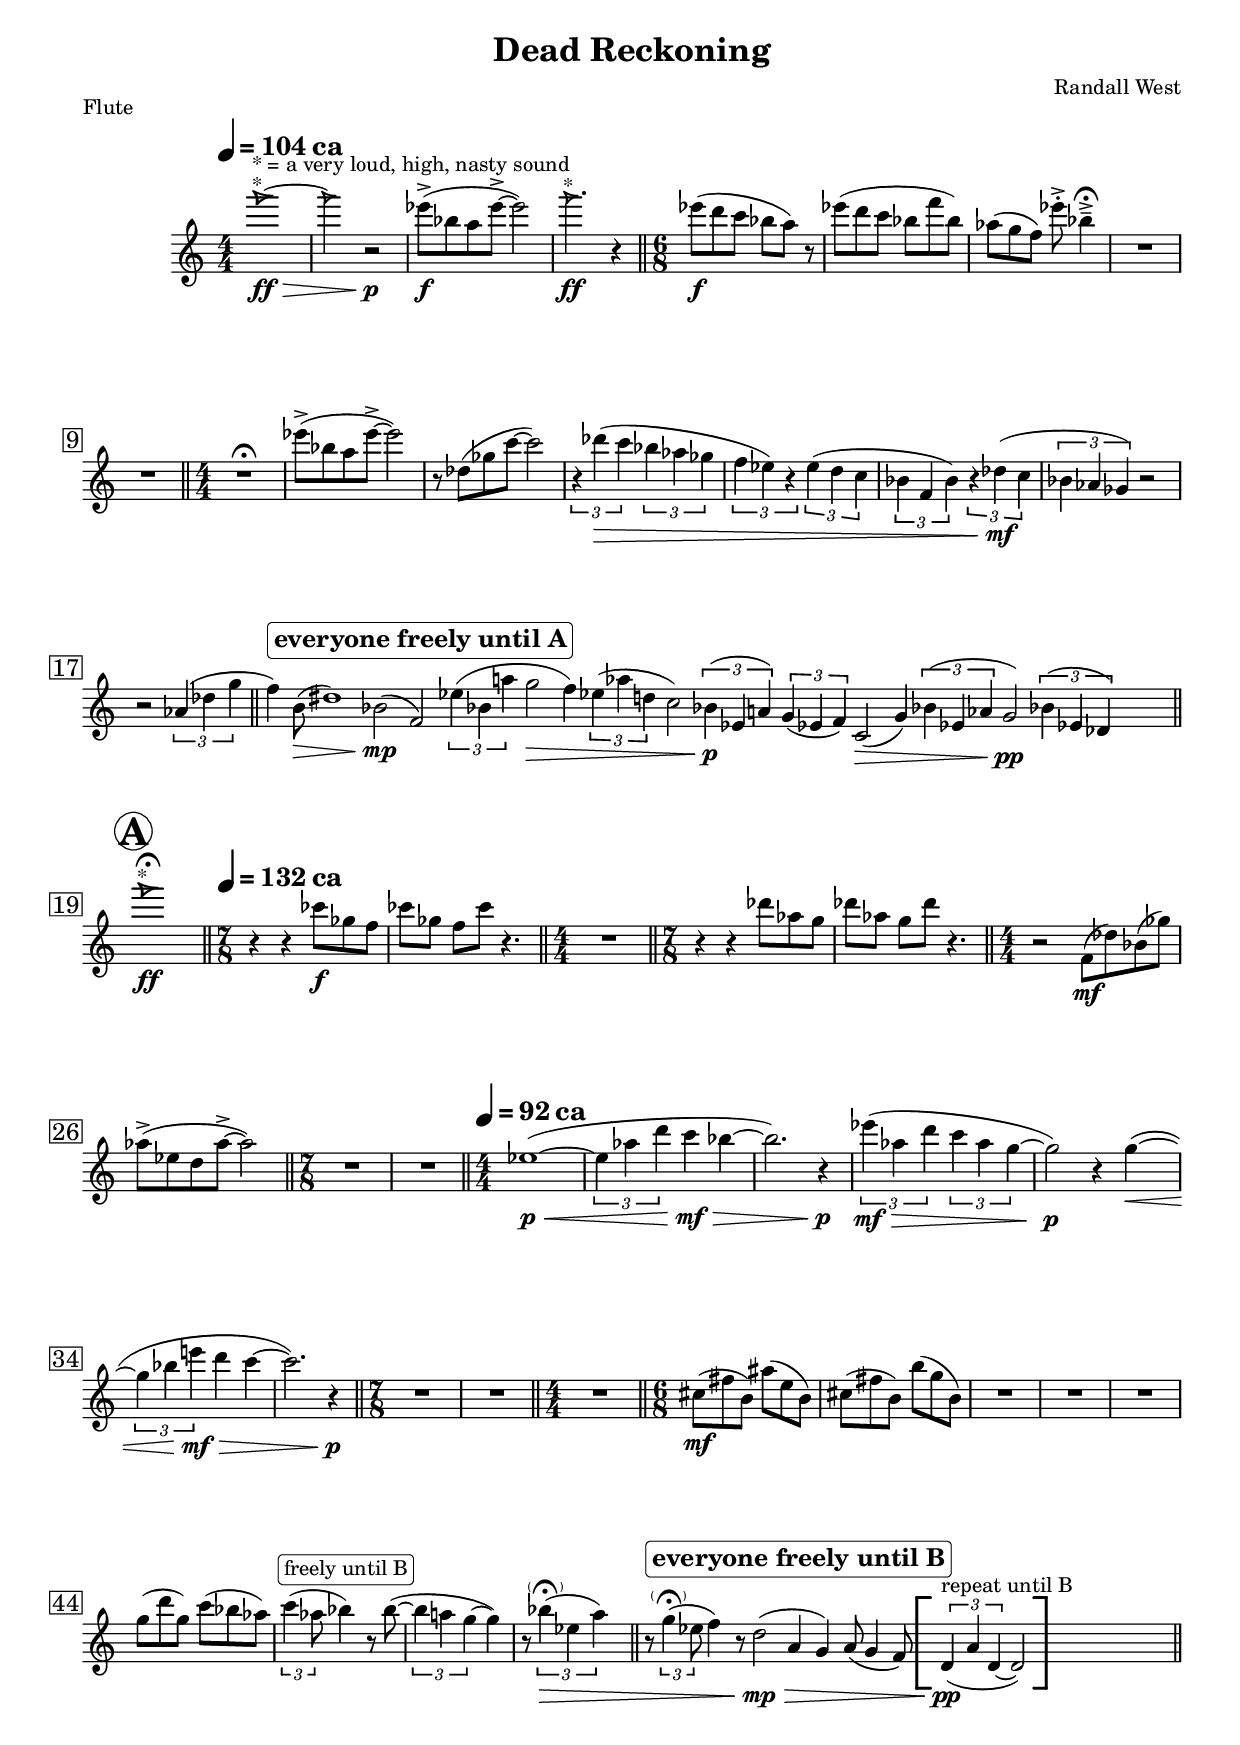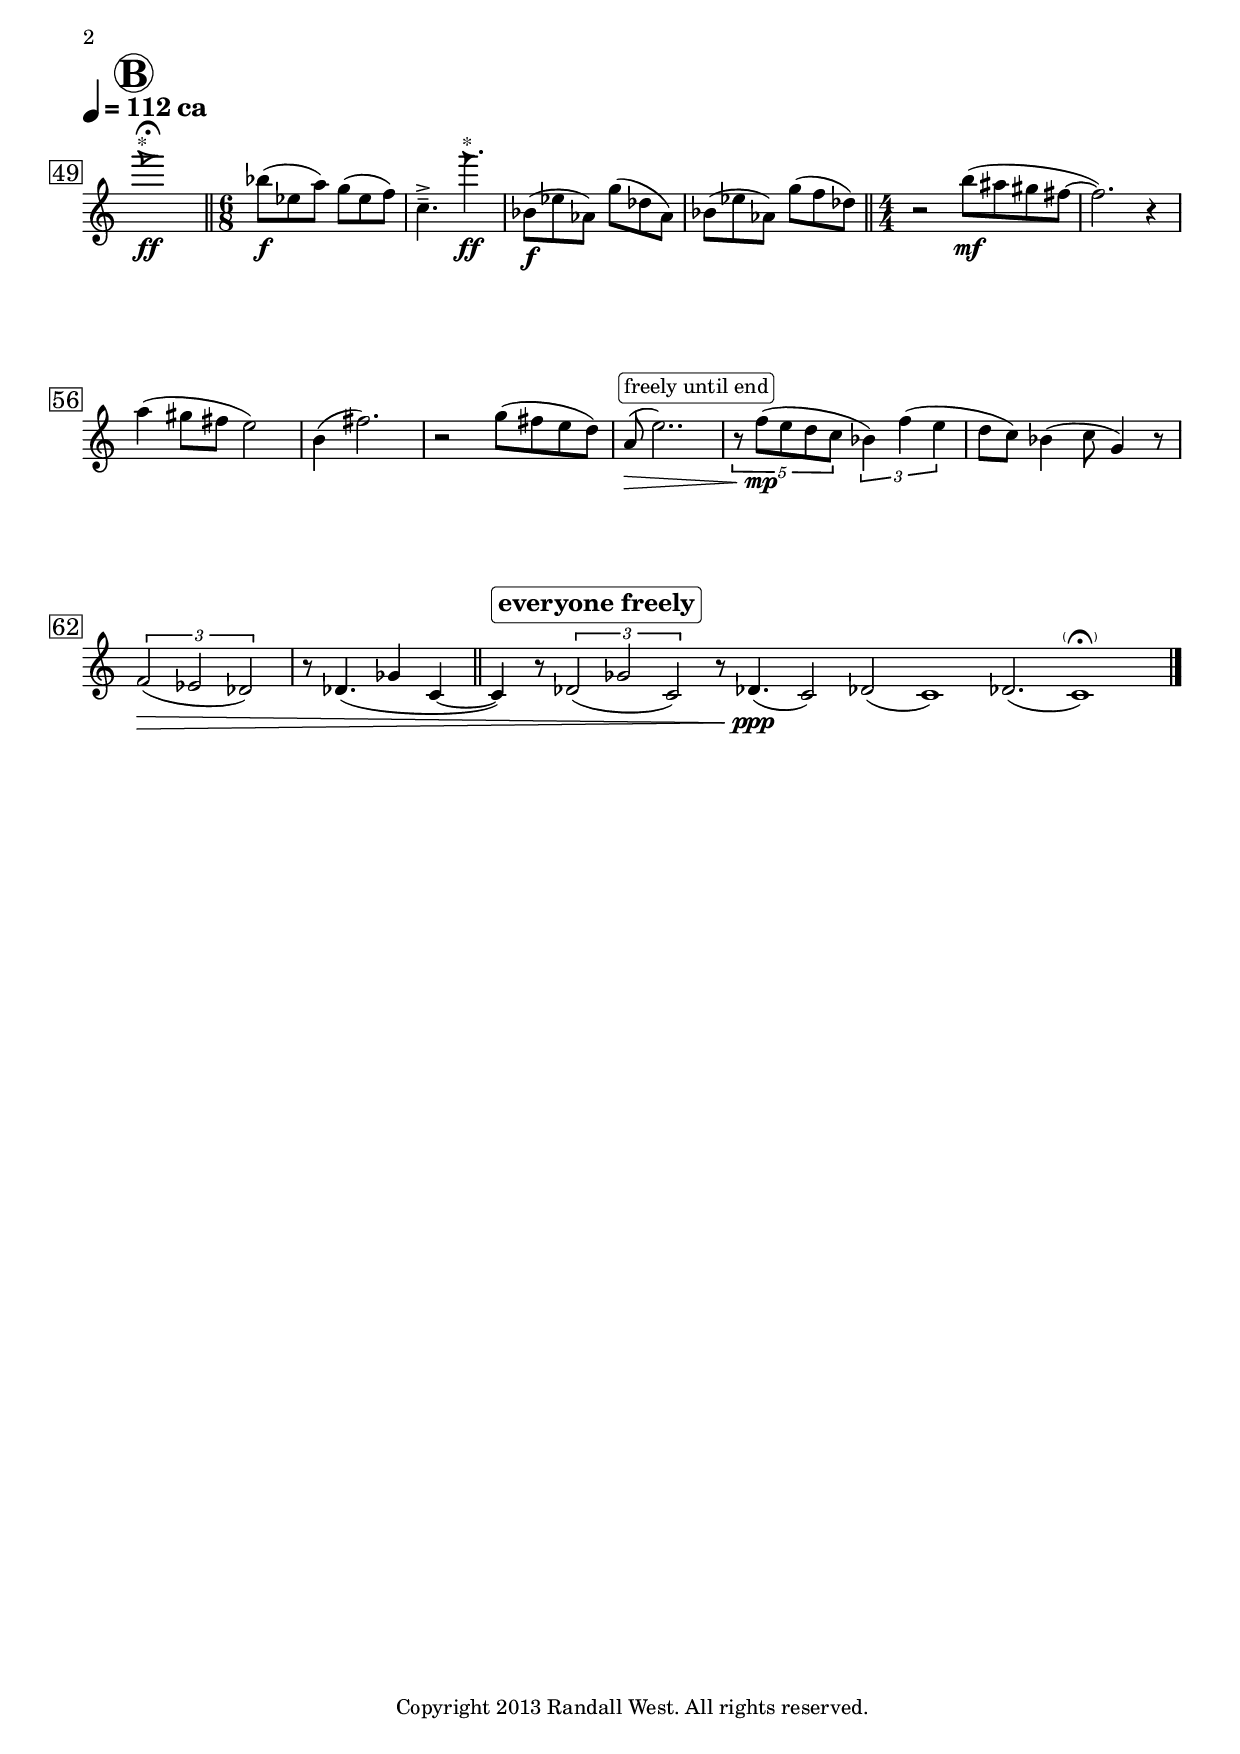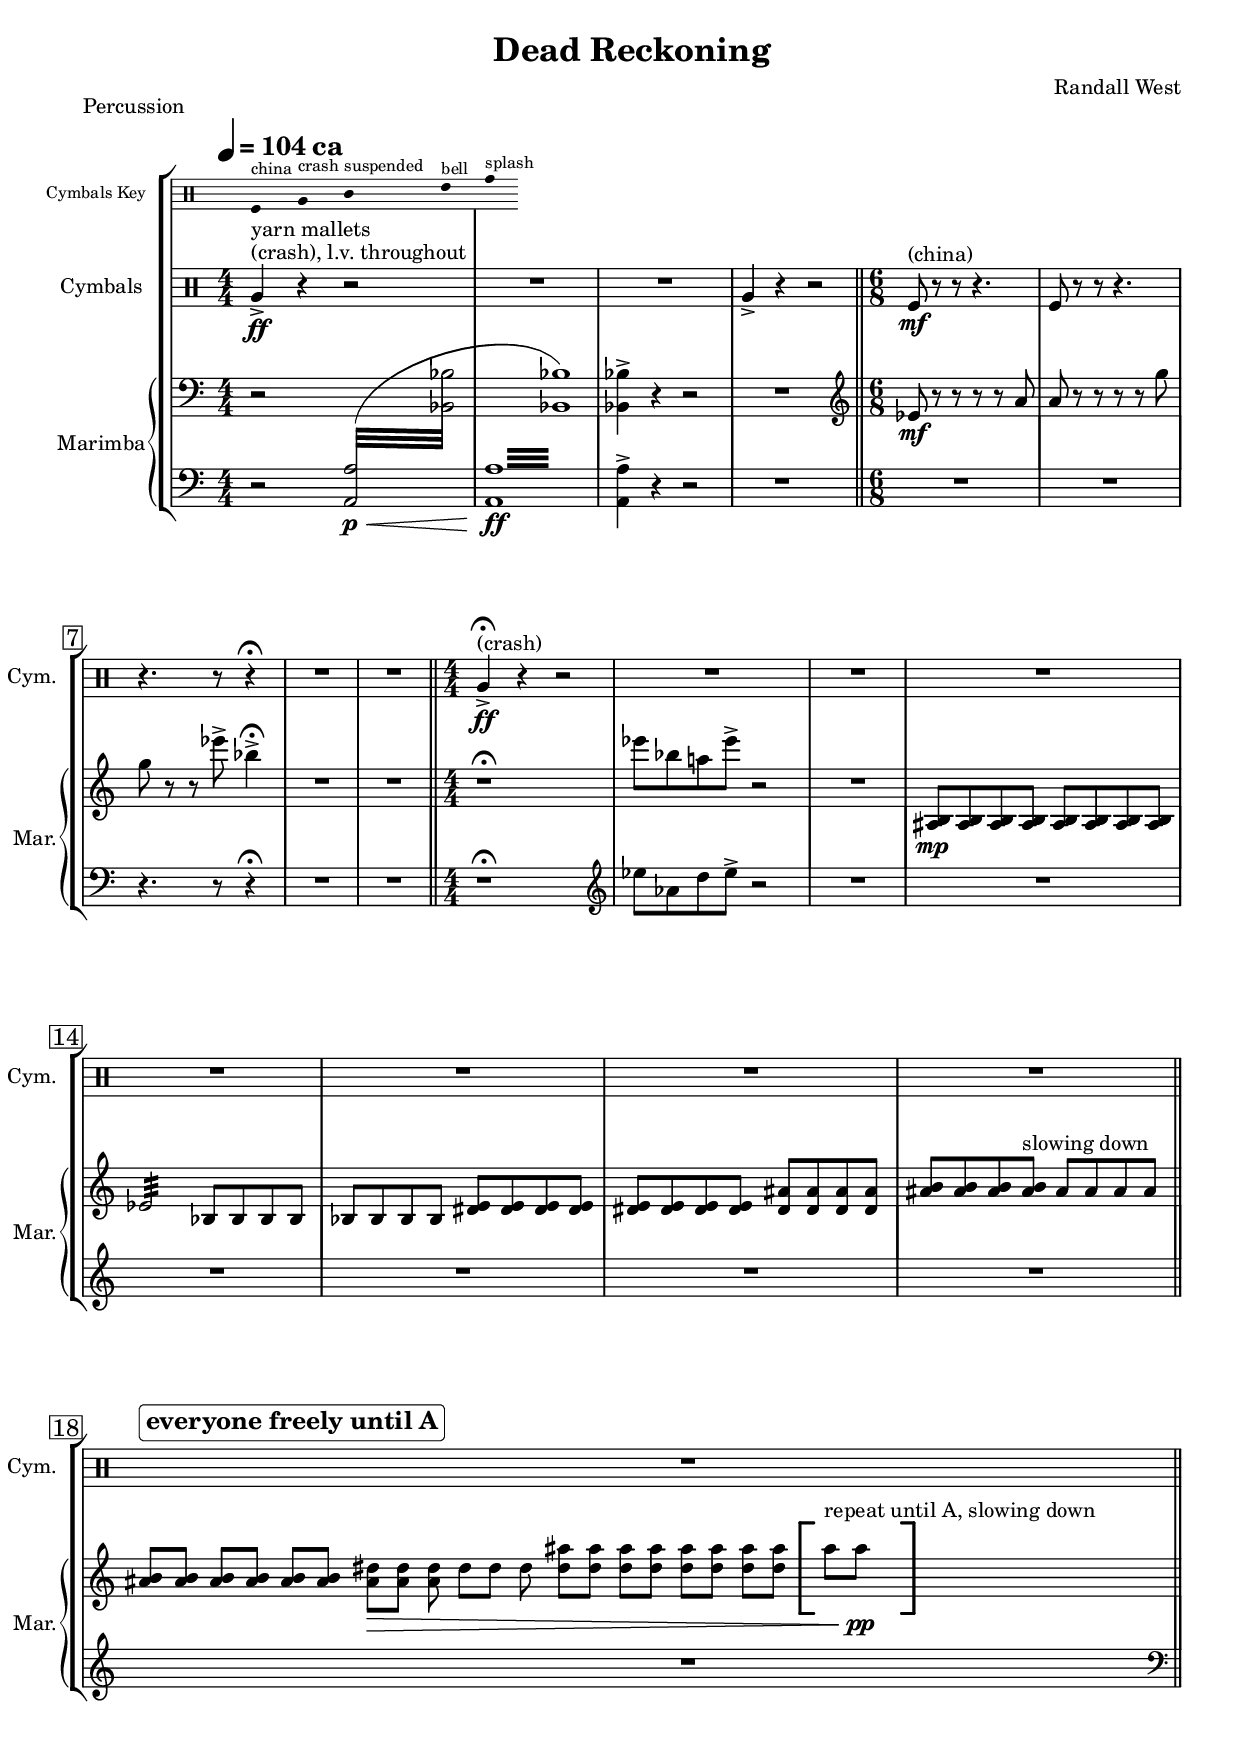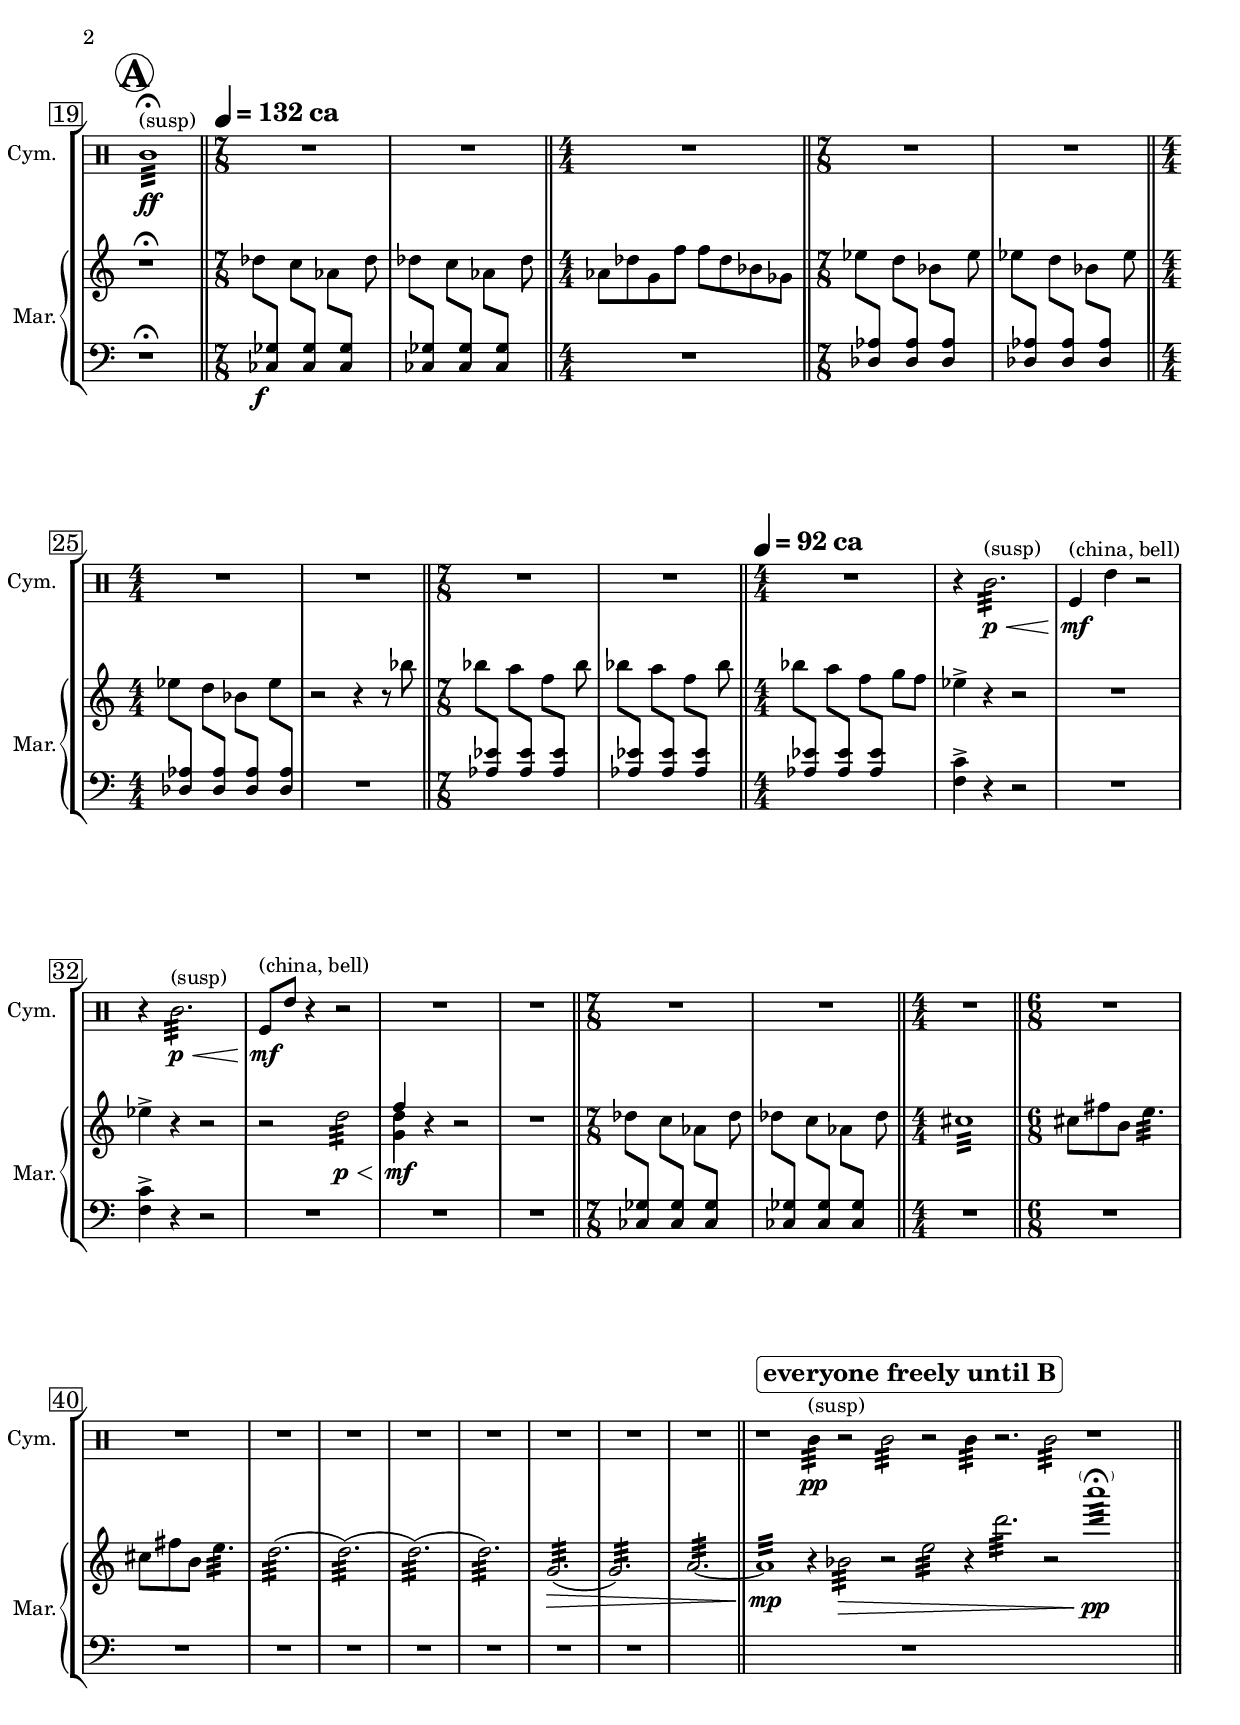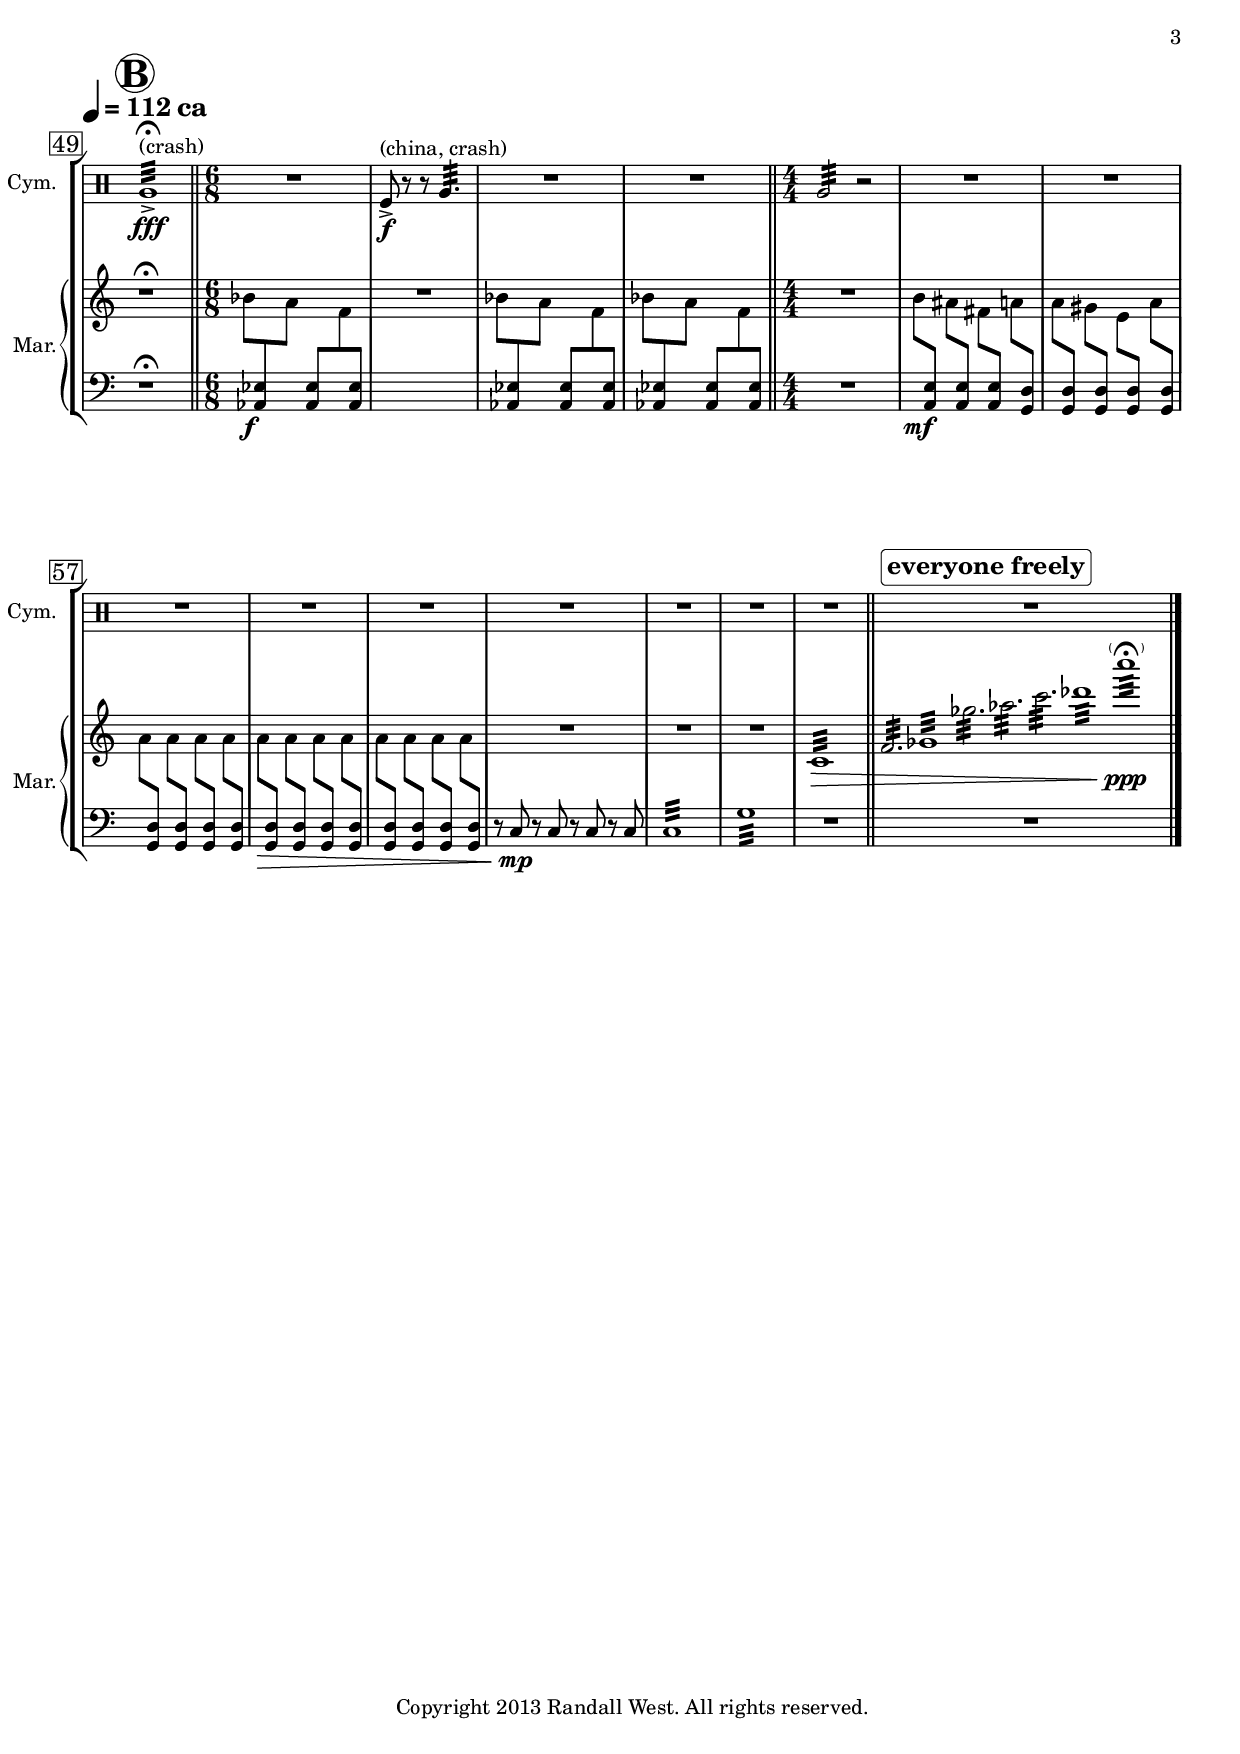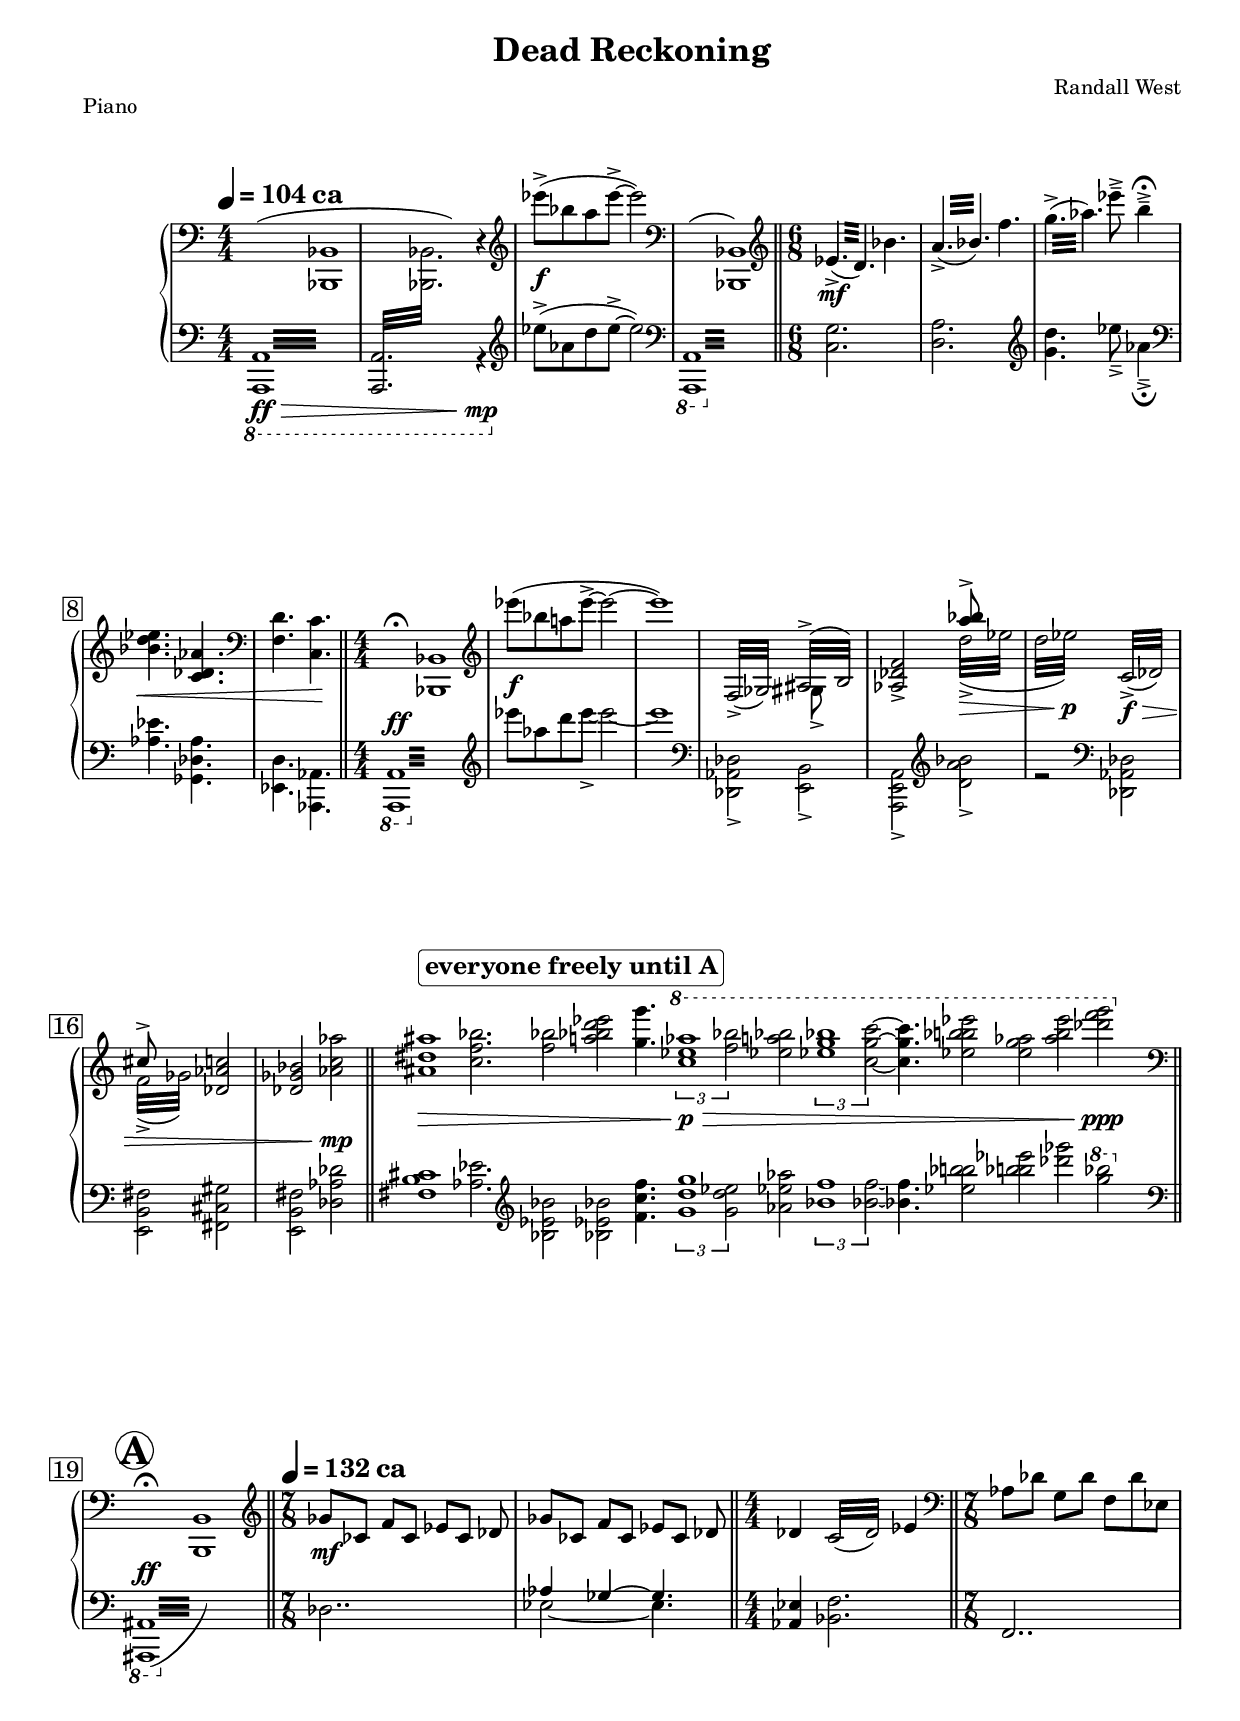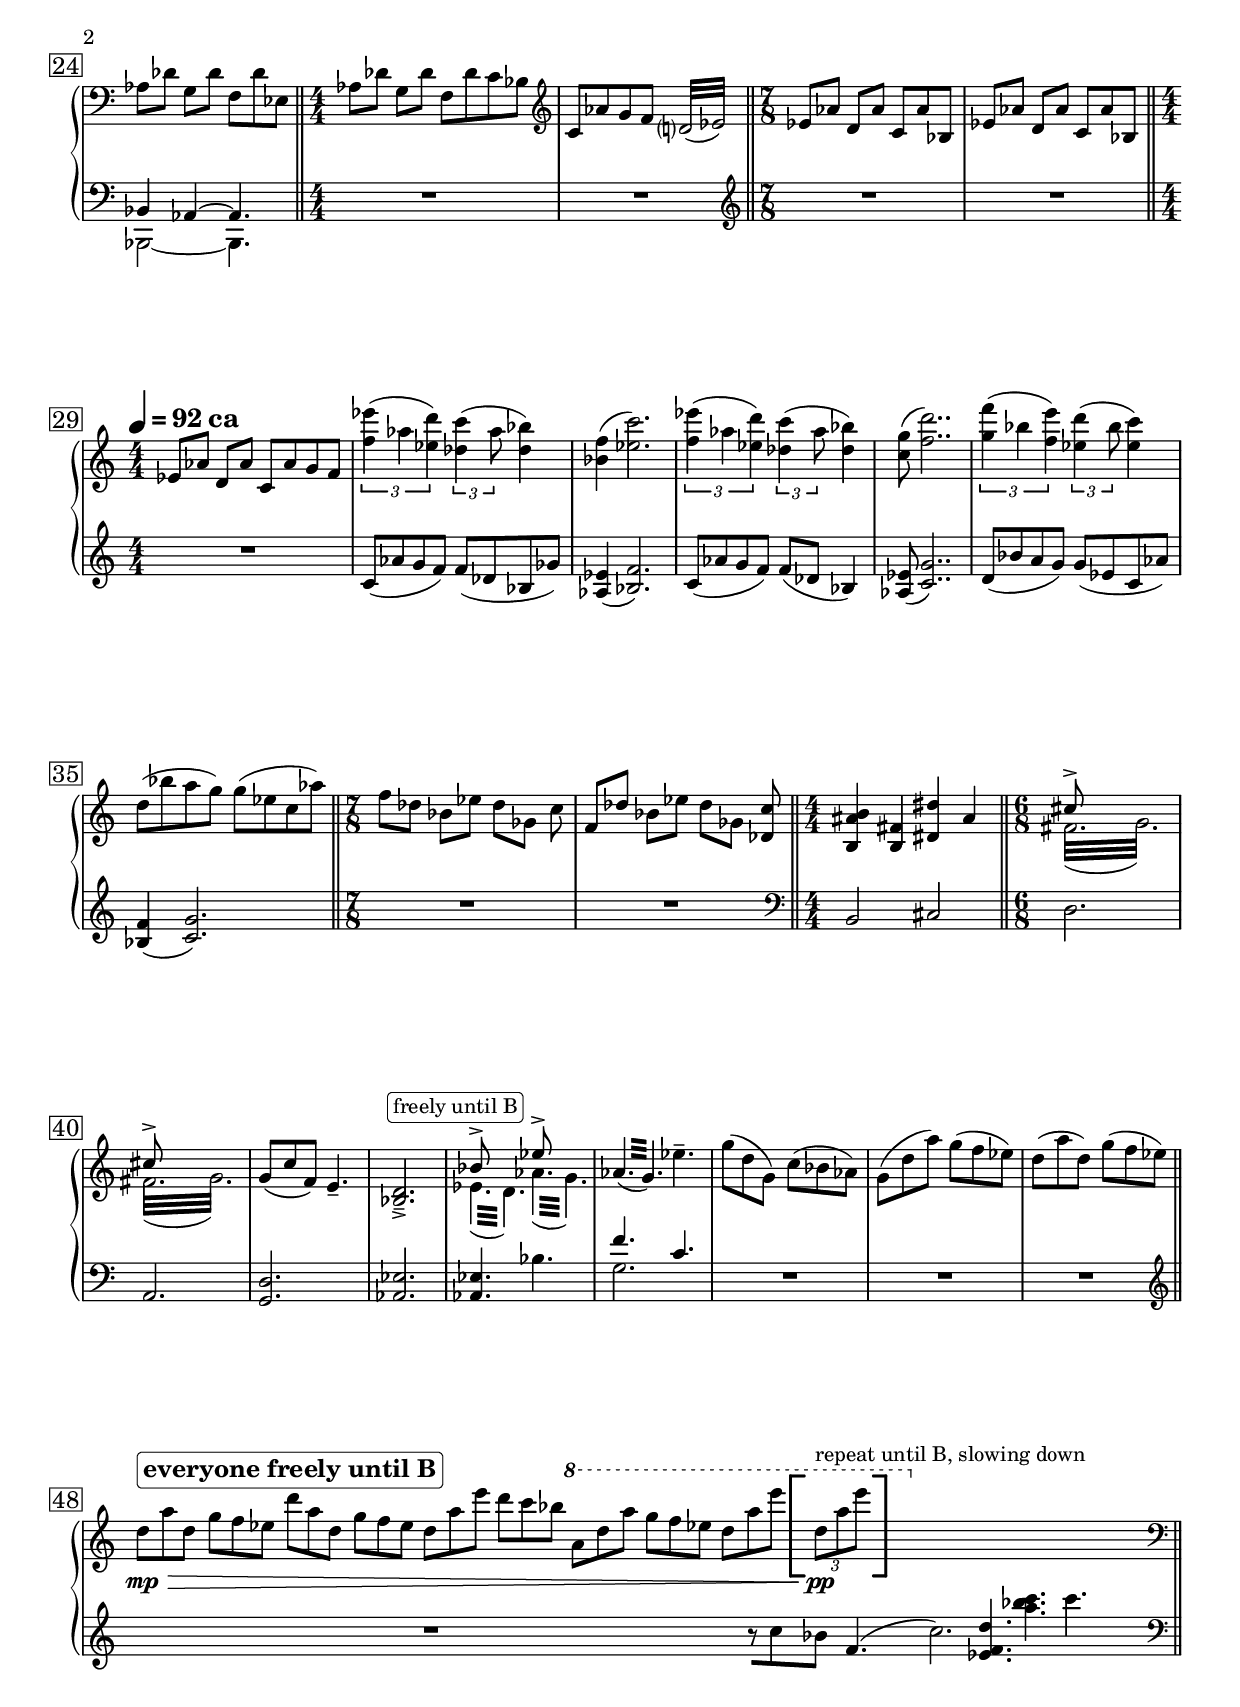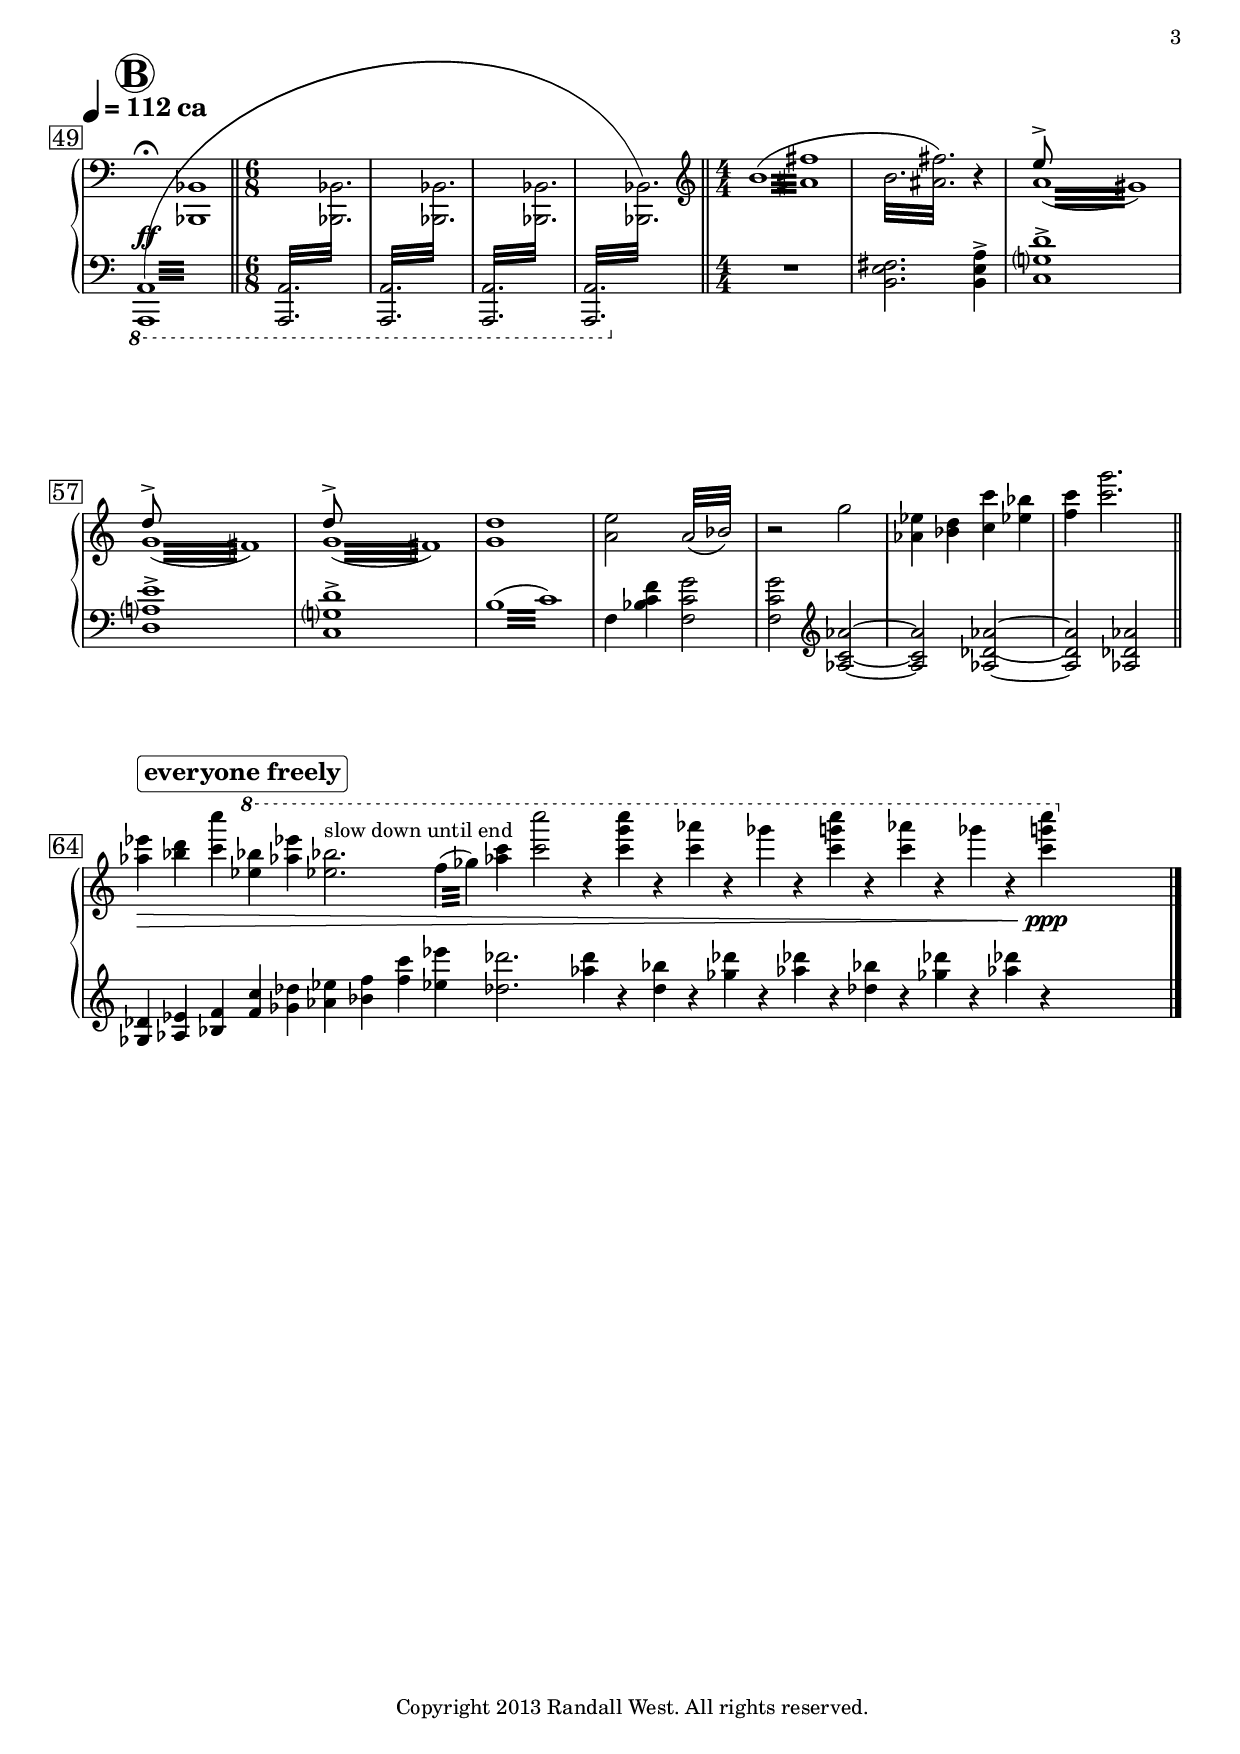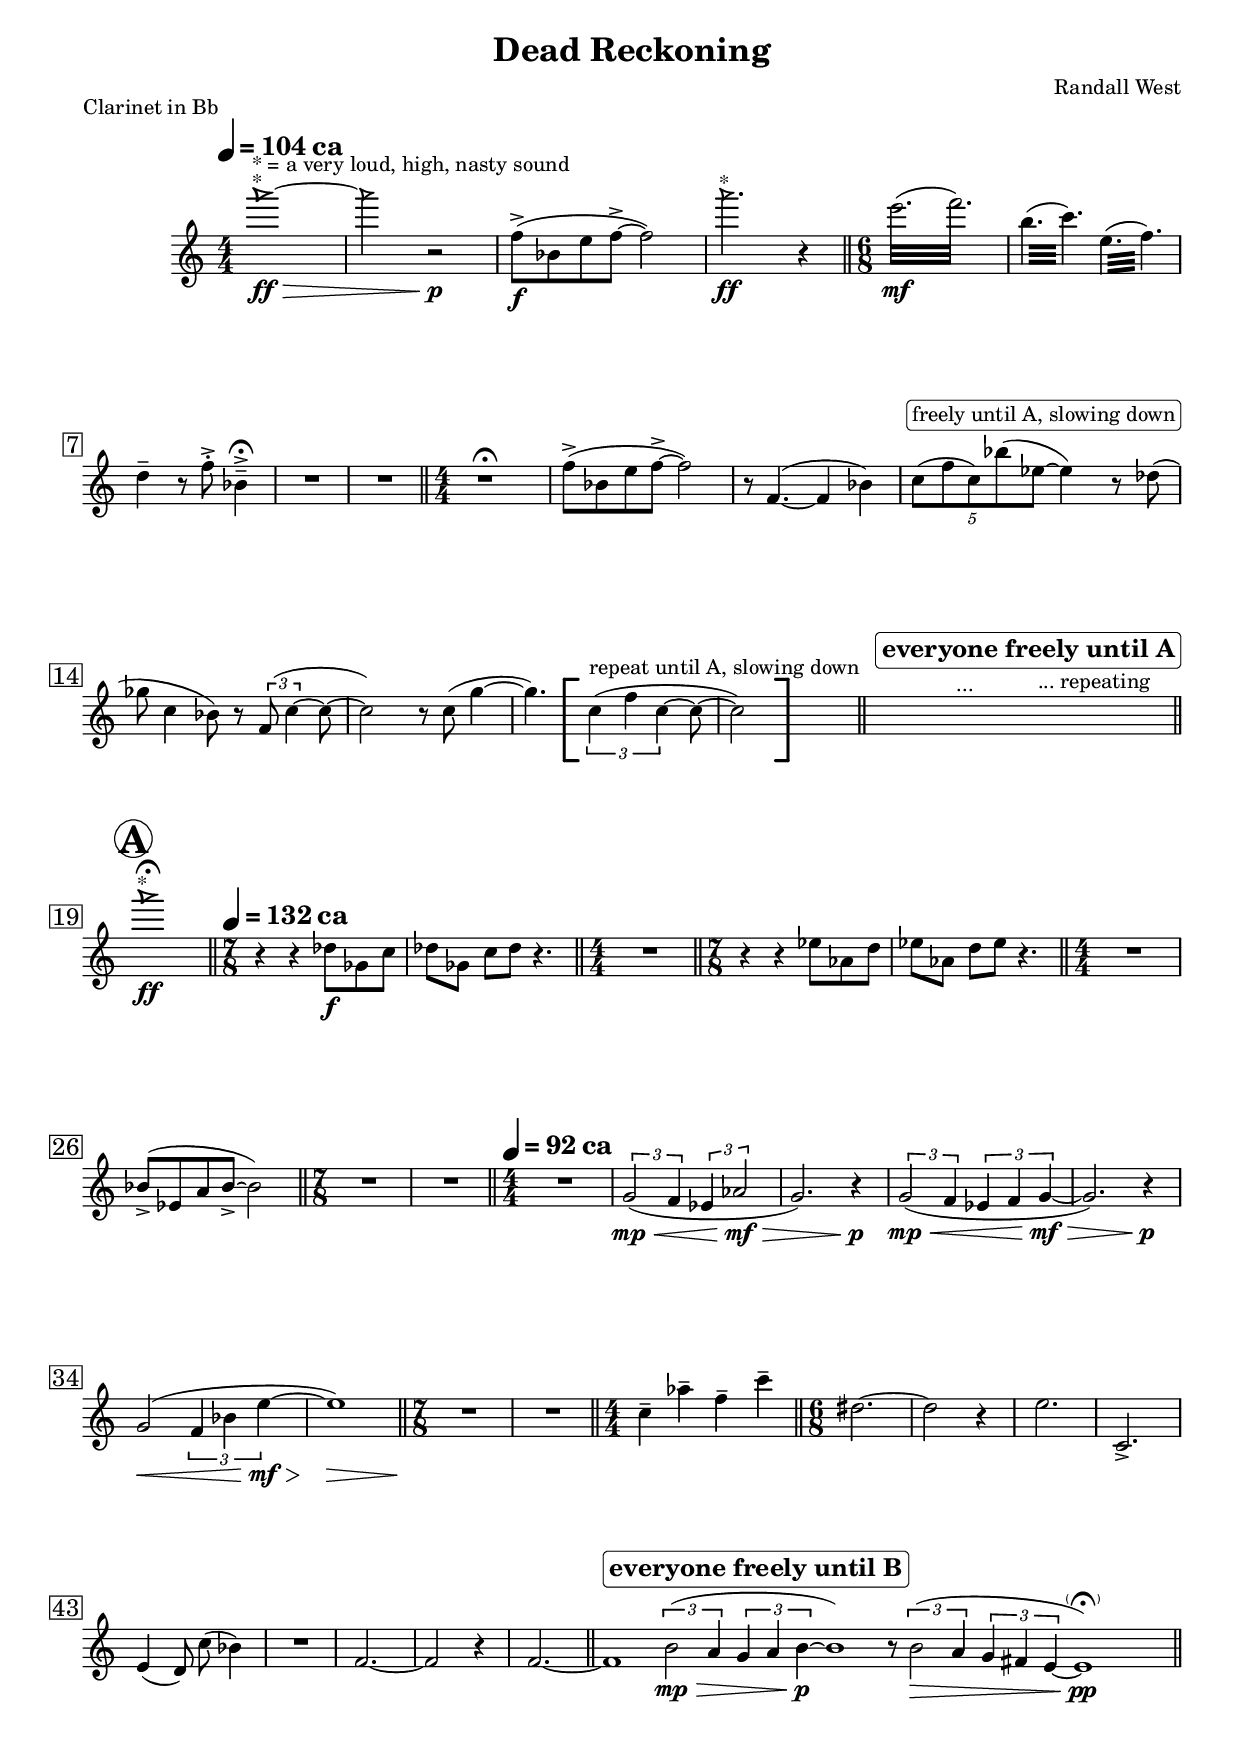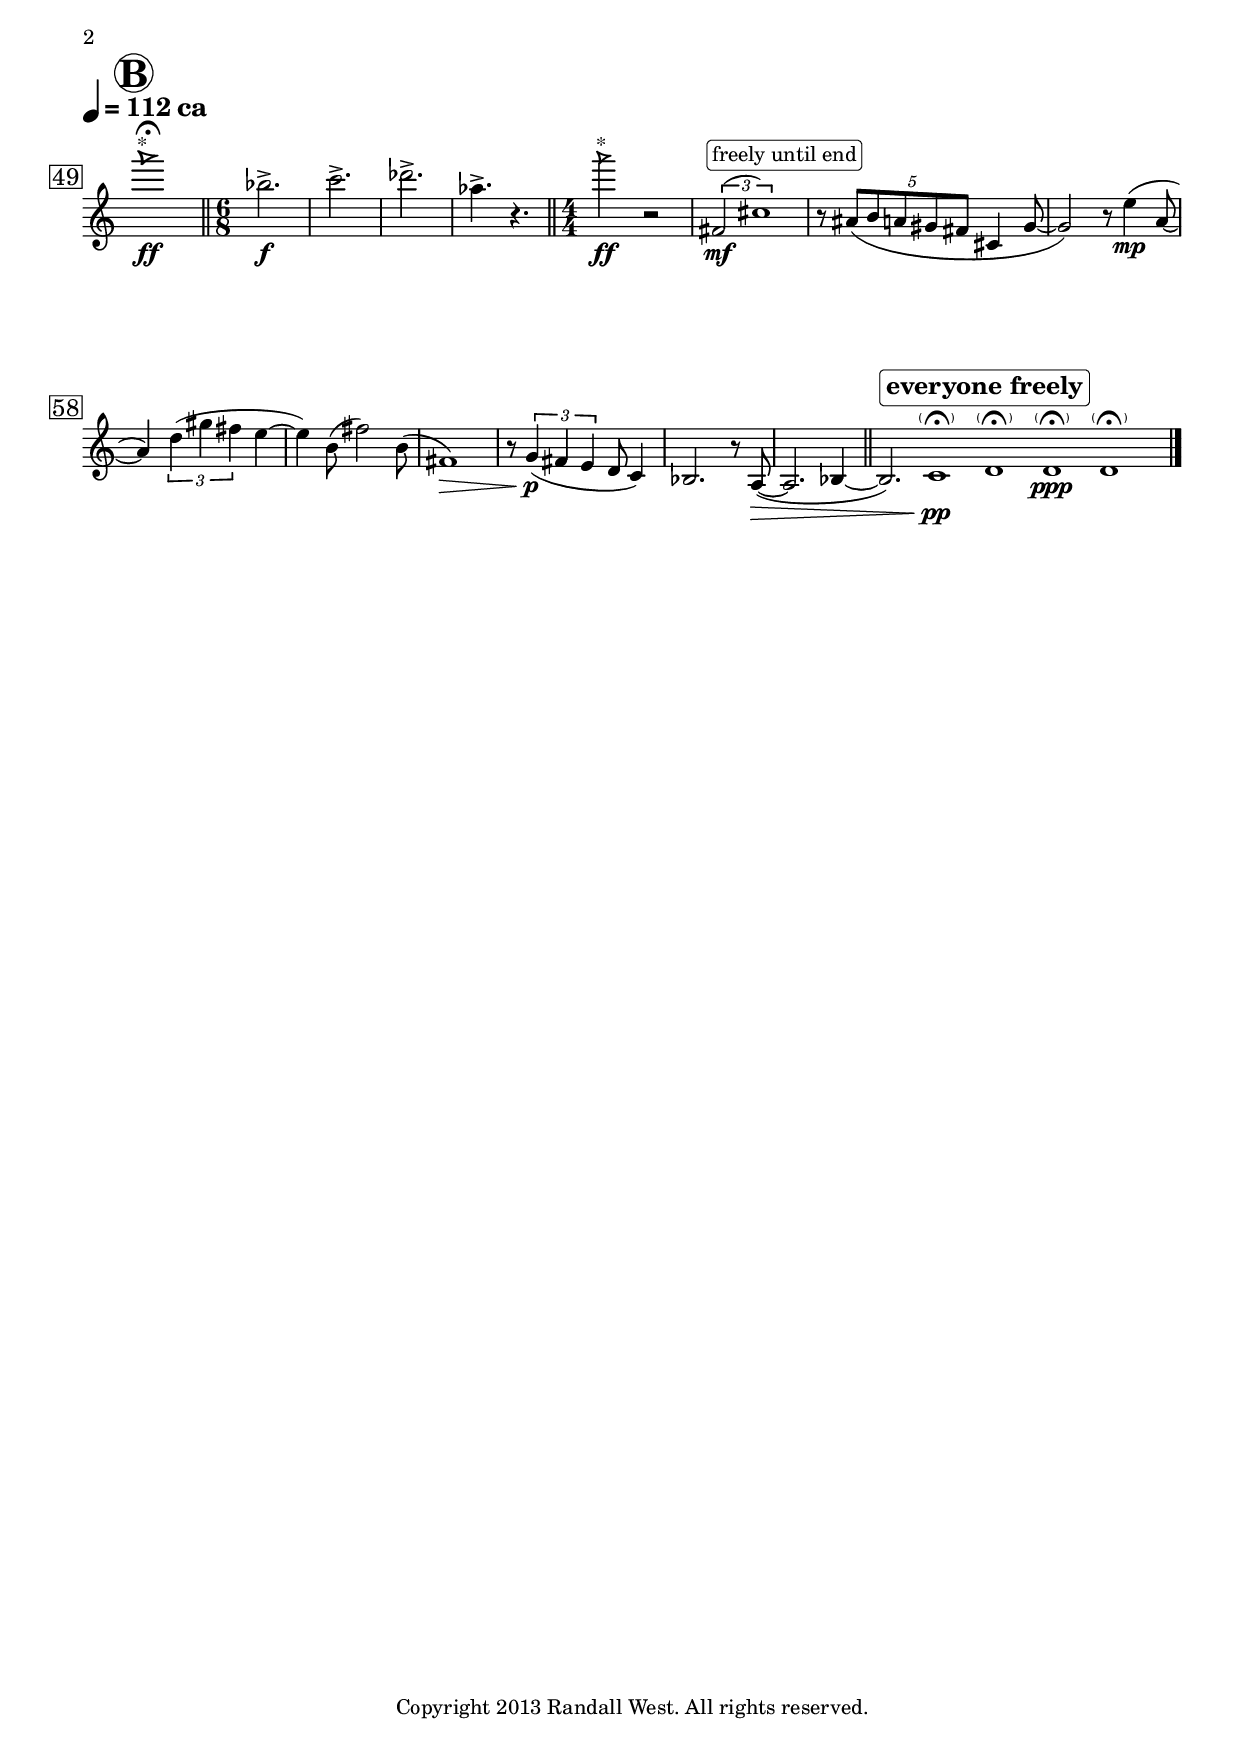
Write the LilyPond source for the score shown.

\version "2.16.2"

%  #(set! paper-alist (cons '("10x13" . (cons (* 10 in) (* 13 in))) paper-alist))

  \paper {
    %#(set-paper-size "10x13")
    system-system-spacing #'basic-distance = #12
    system-system-spacing #'padding = #9
    left-margin = 14\mm
  }  

#(set-global-staff-size 18)

showScoreStuff = 0
showPartStuff = 1

scoreBreak = {}
scoreNoBreak = {}

partBreak = {\break}
partNoBreak = {\noBreak}


  \header {
    title = "Dead Reckoning"
    %instrument = "Orchestra"
    composer = "Randall West"
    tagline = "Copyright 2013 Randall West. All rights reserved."
  }

engraveGlobal = {
  \compressFullBarRests
}

\include "music-functions.deadreckoning.ly"
%%%%%%%%%%%%%%%%%%%%%%%%%%%%%%%%%%%%%%%%%%%%%%%%%%%%%%%%%%%%%%%%%%%%%%
%{


	ARRANGEMENT IDEA:
	piano verly low brooding accented line underneath very high 
	3rds/octaves line (line from G to C: )


	FORM OPTIONS.... crazy but together to simple but misaligned
	...or reverse? (simple and misaligned to crazy and together)
	... or oppososite? (simple and together to crazy and misaligned)
	1. write it up (just draw them)

	FIND MOBY DICK:
	2. reread the parts on dead reckoning and navigation
	3. reread the end

	DECIDE PERCUSSION OPTIONS
	4. marimba + cymbals: splash, bell, suspended, crash, china (in order from high to low))

	WRITE AND RECORD FOR PIANO
	5. forarm clusters
	6. tremolos
	7. triplet piano part
	8. the character

	START OF A SCORE
	9. crazy part (at the beginning or end)


	AT THE END... EVERYONE IS PLAYING THE SAME LINE!



%}




aboveLineOne = {
  \times 2/3 {<f ees'>4( aes <ees d'>}
  \times 2/3 {<des c'>4 ges8[ <des bes'>8~] <des bes'>4)} 
  <bes f'>( <ees c'>2.)
}

lowLineOne = {
  c8( aes' g f) f( des bes ges') 
  <aes, ees'>4( <bes f'>2.)
}

superHighLine = \relative c'''
  {
    r2^"very high top octave!" b8 c b g ~ | 
    g4 a4 r2 
  }

  repeatDown = \relative c'' {ees8 bes a ees'8 bes a ees'8 bes a ees'8 bes a}

  bellLineTop = \relative c''' {ees8(-> bes a ees'-> ~ ees2)}

  bellLineBottom = \relative c'' {ees8(-> aes, d ees-> ~ ees2)}

bellLineTopHits = \relative c''' {ees8 bes a! ees'-> }
bellLineBottomHits = \relative c'' {ees8 aes, d ees-> }


bellOneTop = \relative c''' {ces}
bellThreeTop = \relative c''' {ces[ ges8 f8]}
bellFourTop = \relative c''' {ces[ ges8] f8[ ces']}

bellOneBottom = \relative c'' {b2}
bellThreeBottom = \relative c'' {b8[ e,8 ais]}
bellFourBottom = \relative c'' {b8[ e,8] ais[ b]}

marimbaStart =  \relative c' {  cis'8 \change Staff="marimbaLower" <b,, fis'> \change Staff="marimbaUpper"
  bis'' \change Staff="marimbaLower" <b,, fis'> \change Staff="marimbaUpper"
  gis'' \change Staff="marimbaLower" <b,, fis'> \change Staff="marimbaUpper" }

marimbaAStart = {
  << \marimbaStart {s8[ s8] s8[ s8] s8[ s8]} >>
}

marimbaBoomOne = {
  r2 \repeat tremolo 8 { <a a'>32_\p\< ( \change Staff="marimbaUpper" <bes bes'> } \change Staff="marimbaLower" |  
    \repeat tremolo 16 {\voiceOne <a a'>32_\ff   {\change Staff = "marimbaUpper" \voiceTwo <bes bes'>)}} \change Staff = "marimbaLower"  |
}

marimbaBStart = {
  << \marimbaStart {s8[ s8 s8] s8[ s8 s8]} >>
}

marimbaAEnd = \relative c' {
  cis'8[ \change Staff="marimbaLower" <b,, fis'>] \change Staff="marimbaUpper"
}

marimbaALine = \relative c' {
  \marimbaAStart cis' 
}

trainLine = \relative c'{c8 aes' g f}
pianoTrainLine = <<\trainLine {s8( s4 s8)}>>

afterTrainLine = \relative c' {f8 des bes ges'}
pianoAfterTrainLine = <<\afterTrainLine {s8( s4 s8)}>>

pianoALine = \relative c' {
  ges'8[ ces,] f[ ces] ees[ ces] des
}
pianoALineTwoStart = \relative c' {aes[ des] g,[ des']}
pianoALineTwo = \relative c' {
  \pianoALineTwoStart f,[ des' ees,]
}

mainLineOne = \relative c'' {\times 2/3 {ees4 aes, d}}
mainLineOneSlur = \relative c'' {\times 2/3 {ees4( aes, d)}}
mainLineTwo = \relative c'' {\times 2/3 {c4 aes8} bes4}
mainLineTwoSlur = \relative c'' {\times 2/3 {c4( aes8} bes4)}

pianoMainLineOne = << \transpose c c' \mainLineOne 
  \relative c'' \times 2/3 {f4( s ees)}>>

pianoMainLineTwo = << \transpose c c' \mainLineTwo 
  \relative c'' {\times 2/3 {des( s8} des4)}>>

moveLineOneHits = \relative c'' {bes8 ees aes,} 
moveLineOne = \relative c'' {bes8( ees aes,)} 
moveLineTwoA = \relative c'' {g'( des aes)} 
moveLineTwoB = \relative c'' {g'( f des)} 

\include "music-globals.deadreckoning.ly"





globalStart = {
  %\key c \major
  \numericTimeSignature
  \time 4/4
}


%%%%%%%%%%%%%%%%%%%%%%%%%%%%%%%%%%%%%%%%%%%%%%%%%%%%%%%%%%%%%%%
%%%% FLUTE 1
%%%%%%%%%%%%%%%%%%%%%%%%%%%%%%%%%%%%%%%%%%%%%%%%%%%%%%%%%%%%%%%
flute = \relative c'' { 
  %\remove Bar_engraver
  \globalStart
  \bubbleLine \oneShow \relative c' {\fluteSectionOne} \emptySectionOne
  \bubbleLine \twoShow \relative c' {\fluteSectionTwo} \emptySectionTwo
  \bubbleLine \threeShow \relative c' {\fluteSectionThree} \emptySectionThree
} 
\addQuote "flute" { \flute }


%%%%%%%%%%%%%%%%%%%%%%%%%%%%%%%%%%%%%%%%%%%%%%%%%%%%%%%%%%%%%%%
%%%% CLARINET
%%%%%%%%%%%%%%%%%%%%%%%%%%%%%%%%%%%%%%%%%%%%%%%%%%%%%%%%%%%%%%%
clarinet = \relative c'' { 
  \globalStart
  \bubbleLine \oneShow \relative c' {\clarinetSectionOne} \emptySectionOne
  \bubbleLine \twoShow \relative c' {\clarinetSectionTwo} \emptySectionTwo
  \bubbleLine \threeShow \relative c' {\clarinetSectionThree} \emptySectionThree
}
\addQuote "clarinet" { \clarinet }

%%%%%%%%%%%%%%%%%%%%%%%%%%%%%%%%%%%%%%%%%%%%%%%%%%%%%%%%%%%%%%%
%%%% CYMBALS
%%%%%%%%%%%%%%%%%%%%%%%%%%%%%%%%%%%%%%%%%%%%%%%%%%%%%%%%%%%%%%%
cymbals = { 
  \globalStart
  \clef percussion
  \bubbleLine \oneShow \relative c' {\cymbalsSectionOne} \emptySectionOne
  \bubbleLine \twoShow \relative c' {\cymbalsSectionTwo} \emptySectionTwo
  \bubbleLine \threeShow  \relative c' {\cymbalsSectionThree} \emptySectionThree
}
\addQuote "cymbals" { \cymbals }


%%%%%%%%%%%%%%%%%%%%%%%%%%%%%%%%%%%%%%%%%%%%%%%%%%%%%%%%%%%%%%%
%%%% MARIMBA
%%%%%%%%%%%%%%%%%%%%%%%%%%%%%%%%%%%%%%%%%%%%%%%%%%%%%%%%%%%%%%%
%\parallelMusic #'(marimbaUpperOne marimbaLowerOne) \marimbaSectionOne
%\parallelMusic #'(marimbaUpperTwo marimbaLowerTwo) \marimbaSectionTwo
%\parallelMusic #'(marimbaUpperThree marimbaLowerThree) \marimbaSectionThree
marimbaUpper = { 
  \globalStart
  \bubbleLine \oneShow \relative c' {\marimbaUpperOne} \emptySectionOne
  \bubbleLine \twoShow \relative c' {\marimbaUpperTwo} \emptySectionTwo
  \bubbleLine \threeShow \relative c' {\marimbaUpperThree} \emptySectionThree
}
\addQuote "marimbaUpper" { \marimbaUpper }

marimbaLower = { 
  \globalStart
  \bubbleLine \oneShow \relative c' {\marimbaLowerOne} \emptySectionOne
  \bubbleLine \twoShow \relative c' {\marimbaLowerTwo} \emptySectionTwo
  \bubbleLine \threeShow \relative c' {\marimbaLowerThree} \emptySectionThree
}
\addQuote "marimbaLower" { \marimbaLower }

%%%%%%%%%%%%%%%%%%%%%%%%%%%%%%%%%%%%%%%%%%%%%%%%%%%%%%%%%%%%%%%
%%%% PIANO
%%%%%%%%%%%%%%%%%%%%%%%%%%%%%%%%%%%%%%%%%%%%%%%%%%%%%%%%%%%%%%%

%\parallelMusic #'(pianoUpperOne pianoLowerOne) \pianoSectionOne
%\parallelMusic #'(pianoUpperTwo pianoLowerTwo) \pianoSectionTwo
%\parallelMusic #'(pianoUpperThree pianoLowerThree) \pianoSectionThree
pianoUpper = { 
  \globalStart
  \bubbleLine \oneShow \relative c' {\pianoUpperOne} \emptySectionOne
  \bubbleLine \twoShow \relative c' {\pianoUpperTwo} \emptySectionTwo
  \bubbleLine \threeShow \relative c' {\pianoUpperThree} \emptySectionThree
}
\addQuote "pianoUpper" {\pianoUpper}

pianoLower = { 
  \globalStart
  \clef bass
  \bubbleLine \oneShow \relative c' {\pianoLowerOne} \emptySectionOne
  \bubbleLine \twoShow \relative c' {\pianoLowerTwo} \emptySectionTwo
  \bubbleLine \threeShow \relative c' {\pianoLowerThree} \emptySectionThree
}
\addQuote "pianoLower" {\pianoLower}

%%%%%%%%%%%%%%%%%%%%%%%%%%%%%%%%%%%%%%%%%%%%%%%%%%%%%%%%%%%%%%%
%%%% COMPASS
%%%%%%%%%%%%%%%%%%%%%%%%%%%%%%%%%%%%%%%%%%%%%%%%%%%%%%%%%%%%%%%

compassUpper = { 
  \globalStart
  \bubbleLine \oneShow \relative c' {\compassUpperOne} \emptySectionOne
  \bubbleLine \twoShow \relative c' {\compassUpperTwo} \emptySectionTwo
  \bubbleLine \threeShow \relative c' {\compassUpperThree} \emptySectionThree
}
\addQuote "compassUpper" {\compassUpper}

compassLower = { 
  \globalStart
  \clef bass
  \bubbleLine \oneShow \relative c' {\compassLowerOne} \emptySectionOne
  \bubbleLine \twoShow \relative c' {\compassLowerTwo} \emptySectionTwo
  \bubbleLine \threeShow \relative c' {\compassLowerThree} \emptySectionThree
}
\addQuote "compassLower" {\compassLower}


deadFluteStaff = \new Staff = deadFluteStaff \with {
  instrumentName = "Flute"
  shortInstrumentName = "Fl."
  midiInstrument = "flute"
} \flute


deadClarinetStaff = \new Staff = deadClarinetStaff \with {
  instrumentName = "Clarinet"
  shortInstrumentName = "Cl."
  midiInstrument = "clarinet"
} \clarinet


deadCymbalsStaff = \new Staff = deadCymbalsStaff \with {
  instrumentName = "Cymbals"
  shortInstrumentName = "Cym."
  midiInstrument = "fx 3"
} \cymbals

deadCymbalsKeyStaff = \new Staff = deadCymbalsStaff \with {
  instrumentName = "Cymbals Key"
  shortInstrumentName = ""
  midiInstrument = "fx 3"
      \remove "Time_signature_engraver"
    fontSize = #-2
    \override StaffSymbol #'staff-space = #(magstep -2)
    \override StaffSymbol #'thickness = #(magstep -2)

} {
    \clef percussion
  \relative c' {
  \textLengthOn
  \override Staff.BarLine #'transparent = ##t
  \tweak Stem #'transparent ##t f,4^"china"
  \tweak Stem #'transparent ##t a4^"crash"
  \tweak Stem #'transparent ##t c ^"suspended"
  \tweak Stem #'transparent ##t e ^ "bell"
  \tweak Stem #'transparent ##t g ^"splash"
}
  \textLengthOff
}

deadMarimbaStaff = \new PianoStaff \with {
  instrumentName = "Marimba"
  shortInstrumentName = "Mar."
  midiInstrument = "marimba"
}  <<
    \new Staff = "marimbaUpper" \marimbaUpper
    \new Staff = "marimbaLower" \marimbaLower
  >> 
   


deadPercussionStaves = \new StaffGroup = deadPercussionStaves
<<
  \deadCymbalsKeyStaff
   \deadCymbalsStaff
   \deadMarimbaStaff
>>

deadPianoStaff = \new PianoStaff = deadPianoStaff \with {
  instrumentName = "Piano"
  shortInstrumentName = "Pno."
  midiInstrument = "acoustic grand"
} <<
    \new Staff = "pianoUpper" \pianoUpper
    \new Staff = "pianoLower" \pianoLower
  >> 

deadCompassStaff = \new PianoStaff = deadCompassStaff \with {
  instrumentName = "Compass"
  shortInstrumentName = "C."
} <<
    \new Staff = "compassUpper" \compassUpper
    \new Staff = "compassLower" \compassLower
  >> 




%%{---------------------------------------------------------------------------
%%{
\book {
  \bookOutputName "RandallWest-DeadReckoning.Flute"
  \score {
     \deadFluteStaff
     \header { piece = "Flute" }
      \layout {
        \context {
          \Score
          %\override MultiMeasureRest #'expand-limit = #1
          \override BarNumber #'font-size = #1.4
          \override BarNumber  #'stencil = #(make-stencil-boxer 0.1 0.25 ly:text-interface::print)
        }
        \context {
          \Staff
          \remove Instrument_name_engraver
          \override Hairpin #'minimum-length = #6
        }
        \context {
          \RhythmicStaff
          \remove Instrument_name_engraver
          \override Hairpin #'minimum-length = #6
        }
      }
    }
  }
%}
%%{
  \book {
  \bookOutputName "RandallWest-Promethium.Clarinet-Bb"
  \score {
     \transpose c d \deadClarinetStaff
     \header { piece = "Clarinet in Bb" }
      \layout {
        \context {
          \Score
          \override MultiMeasureRest #'expand-limit = #1
          \override BarNumber #'font-size = #1.4
          \override BarNumber  #'stencil = #(make-stencil-boxer 0.1 0.25 ly:text-interface::print)
        }
        \context {
          \Staff
          \remove Instrument_name_engraver
          \override Hairpin #'minimum-length = #6
        }
        \context {
          \RhythmicStaff
          \remove Instrument_name_engraver
          \override Hairpin #'minimum-length = #6
        }
      }
    }
  }
  %}
  %%{
\book {
  \bookOutputName "RandallWest-DeadReckoning.Percussion"
  \score {
     \deadPercussionStaves
     \header { piece = "Percussion" }
      \layout {
        \context {
          \Score
          %\override MultiMeasureRest #'expand-limit = #1
          \override BarNumber #'font-size = #1.4
          \override BarNumber  #'stencil = #(make-stencil-boxer 0.1 0.25 ly:text-interface::print)
        }
        \context {
          \GrandStaff
          \remove Instrument_name_engraver
          \override Hairpin #'minimum-length = #6
        }
        \context {
          \RhythmicStaff
          \remove Instrument_name_engraver
          \override Hairpin #'minimum-length = #6
        }
      }
    }
  }
%}
%%{
\book {
  \bookOutputName "RandallWest-DeadReckoning.Piano"
  \score {
     \deadPianoStaff
     \header { piece = "Piano" }
      \layout {
        \context {
          \Score
          %\override MultiMeasureRest #'expand-limit = #1
          \override BarNumber #'font-size = #1.4
          \override BarNumber  #'stencil = #(make-stencil-boxer 0.1 0.25 ly:text-interface::print)
        }
        \context {
          \PianoStaff
          \remove Instrument_name_engraver
          \override Hairpin #'minimum-length = #6
        }
      }
    }
  }
%}